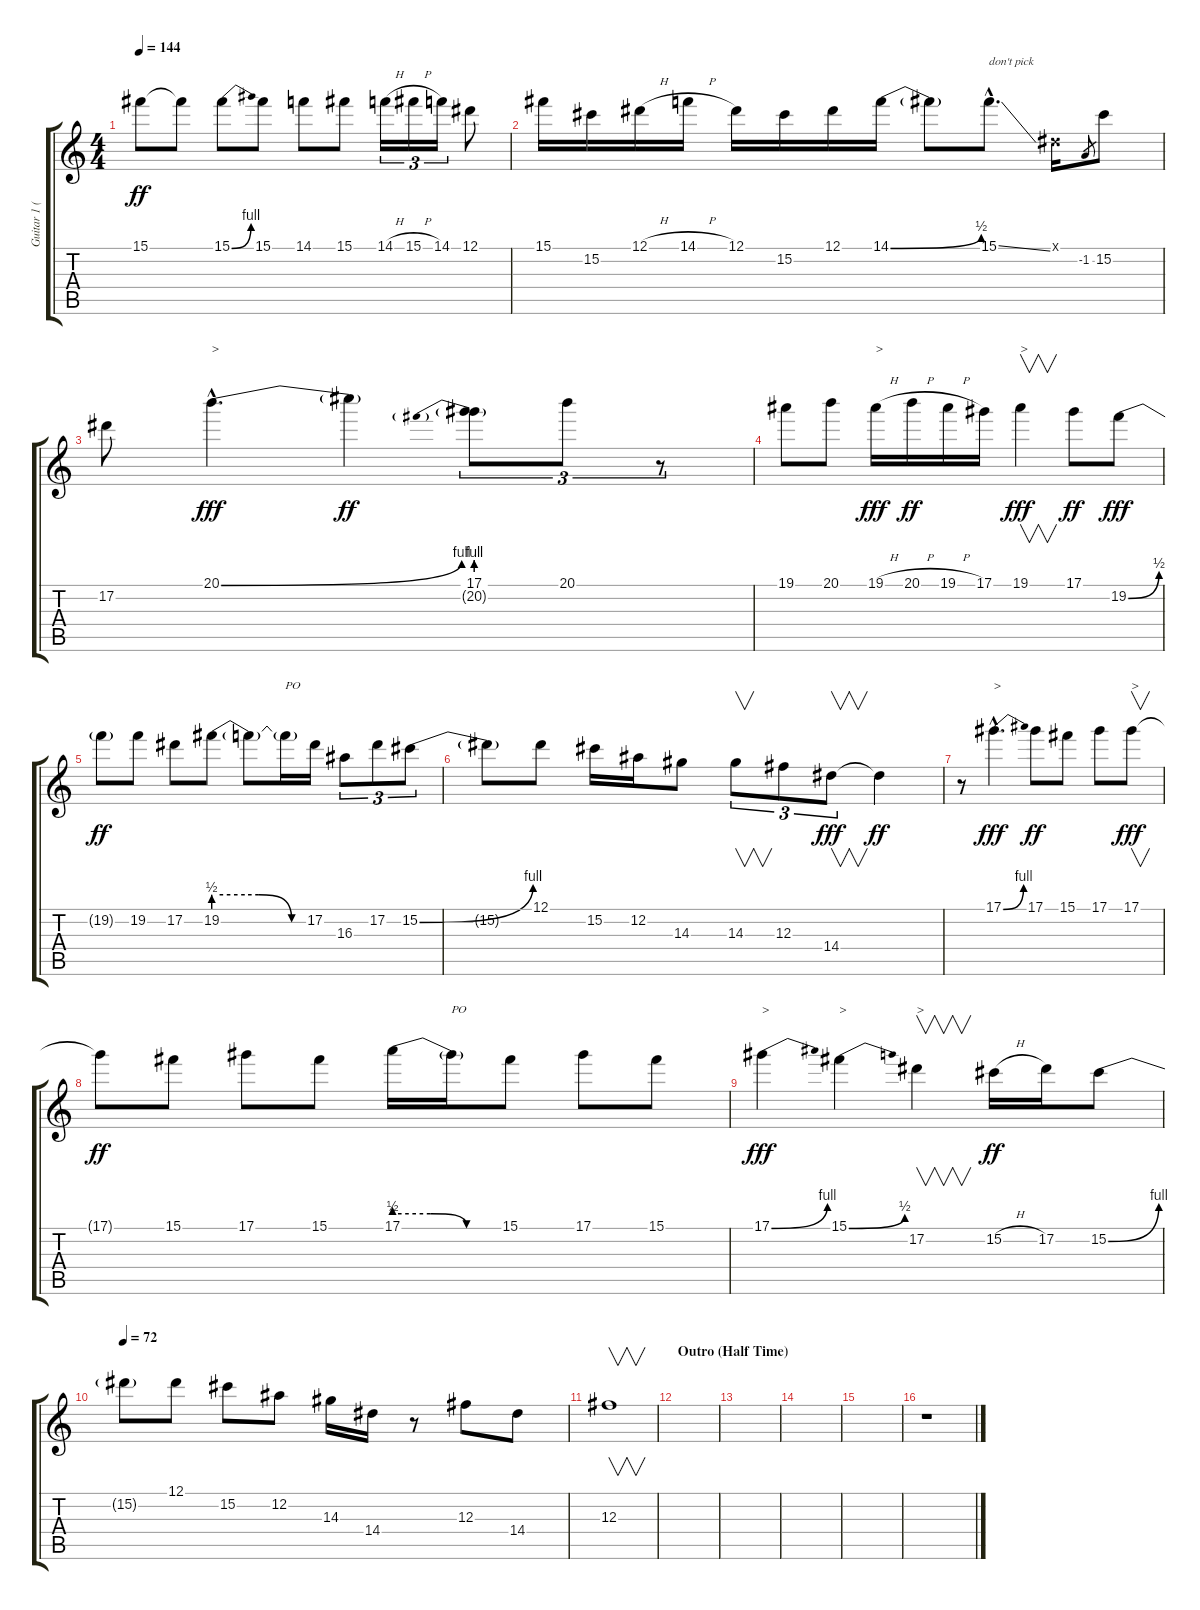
\track ("Guitar 1 (Slash)" "Guitar 1 (") {instrument overdrivenguitar}
\staff {score tabs}
\tuning (Eb4 Bb3 Gb3 Db3 Ab2 Eb2) {hide}
\ts (4 4)
\tempo 144
\clef g2
\ks c
15.1{t}.8{dy ff} 15.1{t}.8 15.1{be (bend 0 0 60 4)}.8 15.1.8 14.1.8 15.1.8 14.1{h}.16{tu (3 2)} 15.1{h}.16{tu (3 2)} 14.1.16{tu (3 2)} 12.1.8 |
15.1.16 15.2.16 12.1{h}.16 14.1{h}.16 12.1.16 15.2.16 12.1.16 14.1{be (bend 0 0 60 2)}.16 14.1{t}.8 15.1{ss hac}.8{d txt "don't pick"} 0.1{x}.16 -1.2.8{gr} 15.2.8 |
17.2.8 20.1{be (bend 0 0 60 4) hac}.4{d txt ">" dy fff} 20.1{t}.4{dy ff} (17.1 20.2{be (prebend 0 4 60 4) g}).8{tu (3 2)} 20.1.8{tu (3 2)} r.8{tu (3 2)} |
19.1.8 20.1.8 19.1{h}.16{txt ">" dy fff} 20.1{h}.16{dy ff} 19.1{h}.16 17.1.16 19.1.4{v txt ">" dy fff} 17.1.8{dy ff} 19.2{be (bend 0 0 60 2)}.8{dy fff} |
19.2{t}.8{dy ff} 19.2.8 17.2.8 19.2{be (custom 0 2 20 2 29 2 50 0 60 0)}.8 19.2{t}.8 19.2{t}.16{txt "PO"} 17.2.16 16.3.8{tu (3 2)} 17.2.8{tu (3 2)} 15.2{be (bend 0 0 60 4)}.8{tu (3 2)} |
15.2{t}.8 12.1.8 15.2.16 12.2.16 14.3.8 14.3.8{v tu (3 2)} 12.3.8{tu (3 2)} 14.4.8{v tu (3 2) dy fff} 14.4{t}.4{dy ff} |
r.8 17.1{be (bend 0 0 60 4) hac}.4{d txt ">" dy fff} 17.1.8{dy ff} 15.1.8 17.1.8 17.1.8{v txt ">" dy fff} |
17.1{t}.8{dy ff} 15.1.8 17.1.8 15.1.8 17.1{be (custom 0 2 20 2 40 0 60 0)}.16 17.1{t}.16{txt "PO"} 15.1.8 17.1.8 15.1.8 |
17.1{be (bend 0 0 60 4)}.4{txt ">" dy fff} 15.1{be (bend 0 0 60 2)}.4{txt ">"} 17.2.4{v txt ">"} 15.2{h}.16{dy ff} 17.2.16 15.2{be (bend 0 0 60 4)}.8 |
\tempo 72
15.2{t}.8 12.1.8 15.2.8 12.2.8 14.3.16 14.4.16 r.8 12.3.8 14.4.8 |
12.3.1{v} |
\section ("" "Outro (Half Time)")
|
|
|
|
r.1
